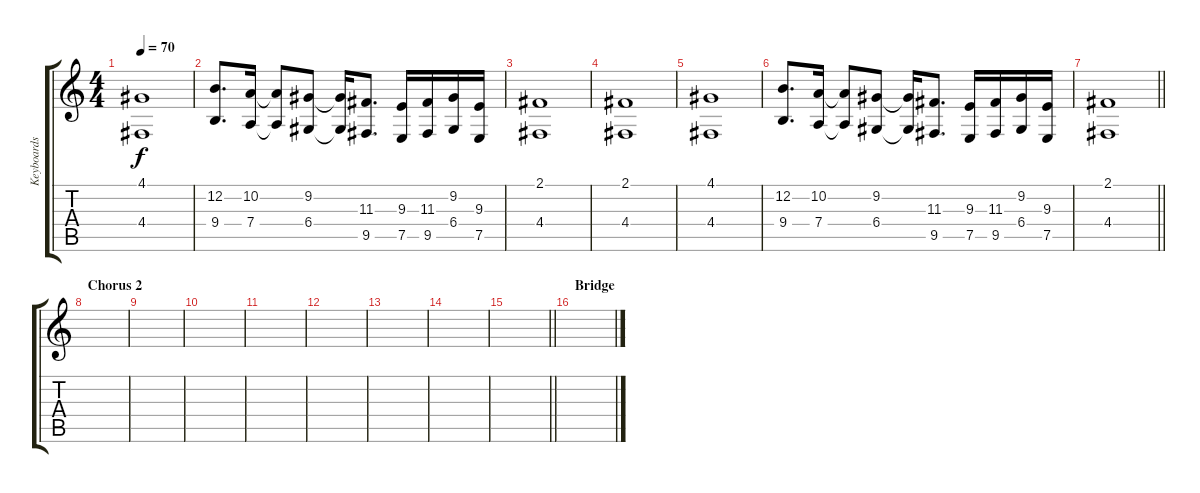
\track ("Keyboards" "Keyboards") {instrument pad2warm}
\staff {score tabs}
\tuning (E4 B3 G3 D3 A2 E2) {hide}
\ts (4 4)
\tempo 70
\clef g2
\ks c
(4.1 4.4).1{dy f} |
(12.2 9.4).8{d} (10.2 7.4).16 (10.2{t} 7.4{t}).8 (9.2 6.4).8 (9.2{t} 6.4{t}).16 (11.3 9.5).8{d} (9.3 7.5).16 (11.3 9.5).16 (9.2 6.4).16 (9.3 7.5).16 |
(2.1 4.4).1 |
(2.1 4.4).1 |
(4.1 4.4).1 |
(12.2 9.4).8{d} (10.2 7.4).16 (10.2{t} 7.4{t}).8 (9.2 6.4).8 (9.2{t} 6.4{t}).16 (11.3 9.5).8{d} (9.3 7.5).16 (11.3 9.5).16 (9.2 6.4).16 (9.3 7.5).16 |
\barLineRight lightlight
(2.1 4.4).1 |
\section ("" "Chorus 2")
|
|
|
|
|
|
|
\barLineRight lightlight
|
\section ("" "Bridge")
